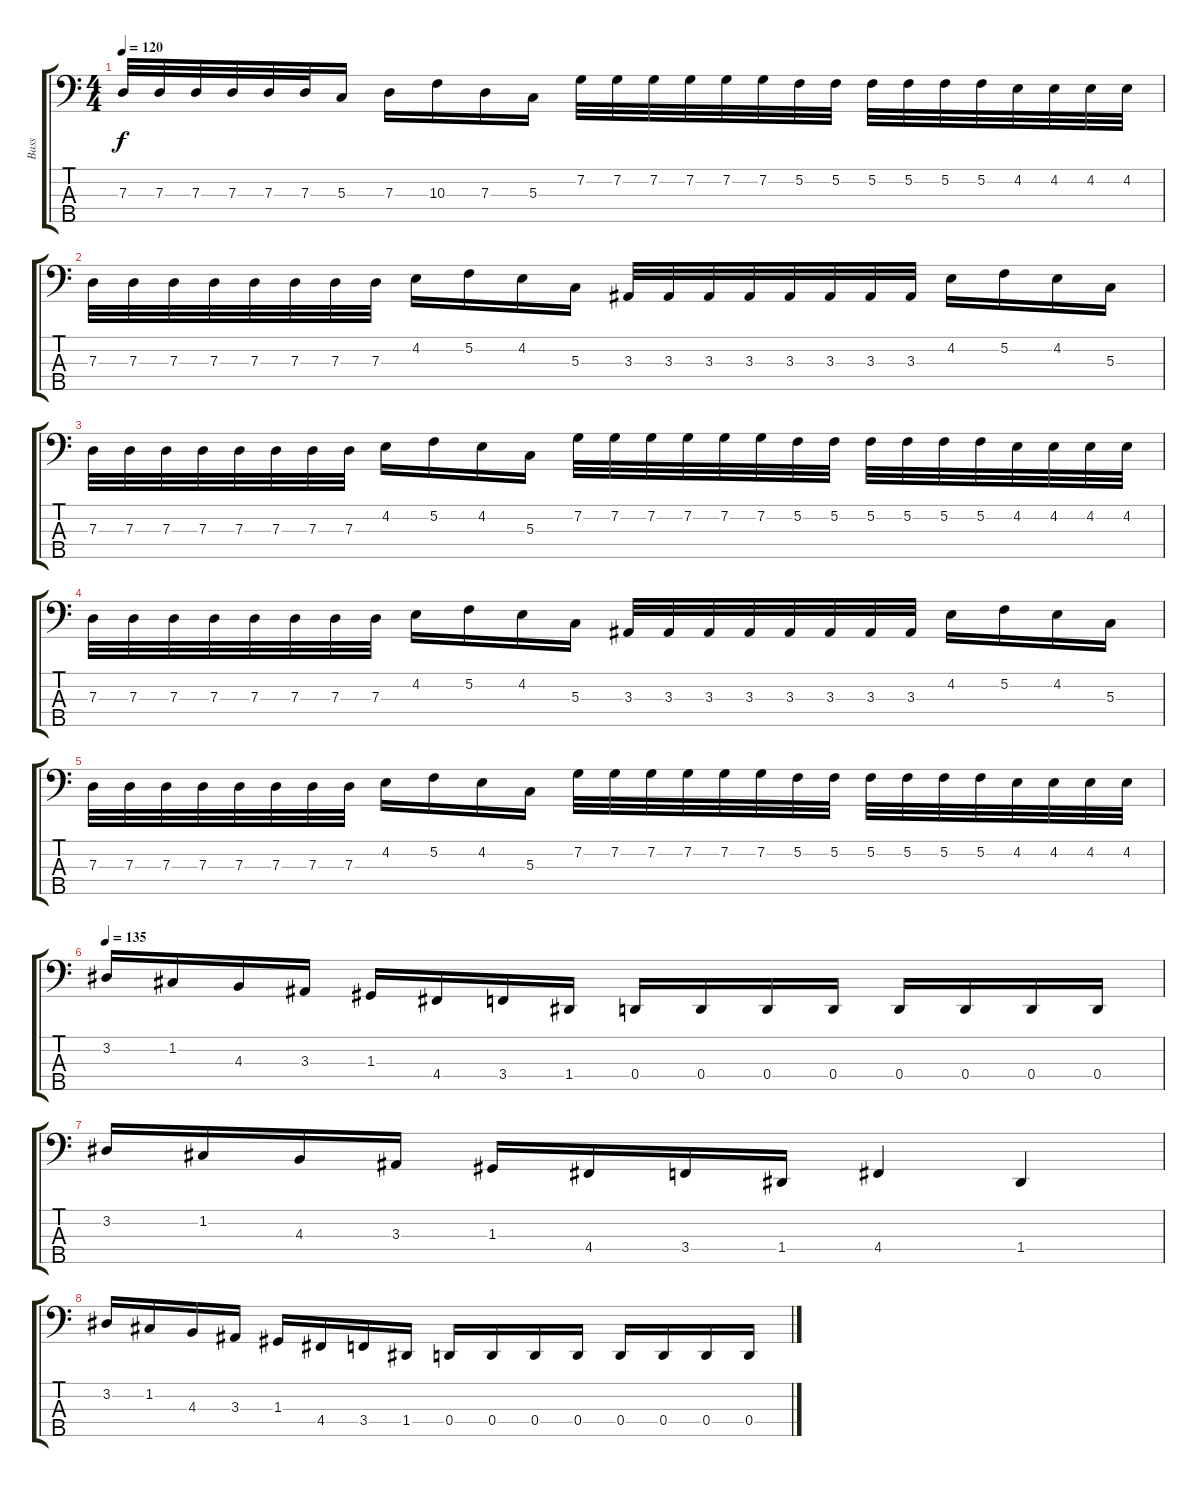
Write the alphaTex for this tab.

\track ("Bass" "Bass") {instrument electricbasspick}
\staff {score tabs}
\tuning (F2 C2 G1 D1 A0) {hide}
\ts (4 4)
\tempo 120
\clef f4
\ks c
7.3.32{dy f} 7.3.32 7.3.32 7.3.32 7.3.32 7.3.32 5.3.16 7.3.16 10.3.16 7.3.16 5.3.16 7.2.32 7.2.32 7.2.32 7.2.32 7.2.32 7.2.32 5.2.32 5.2.32 5.2.32 5.2.32 5.2.32 5.2.32 4.2.32 4.2.32 4.2.32 4.2.32 |
7.3.32 7.3.32 7.3.32 7.3.32 7.3.32 7.3.32 7.3.32 7.3.32 4.2.16 5.2.16 4.2.16 5.3.16 3.3.32 3.3.32 3.3.32 3.3.32 3.3.32 3.3.32 3.3.32 3.3.32 4.2.16 5.2.16 4.2.16 5.3.16 |
7.3.32 7.3.32 7.3.32 7.3.32 7.3.32 7.3.32 7.3.32 7.3.32 4.2.16 5.2.16 4.2.16 5.3.16 7.2.32 7.2.32 7.2.32 7.2.32 7.2.32 7.2.32 5.2.32 5.2.32 5.2.32 5.2.32 5.2.32 5.2.32 4.2.32 4.2.32 4.2.32 4.2.32 |
7.3.32 7.3.32 7.3.32 7.3.32 7.3.32 7.3.32 7.3.32 7.3.32 4.2.16 5.2.16 4.2.16 5.3.16 3.3.32 3.3.32 3.3.32 3.3.32 3.3.32 3.3.32 3.3.32 3.3.32 4.2.16 5.2.16 4.2.16 5.3.16 |
7.3.32 7.3.32 7.3.32 7.3.32 7.3.32 7.3.32 7.3.32 7.3.32 4.2.16 5.2.16 4.2.16 5.3.16 7.2.32 7.2.32 7.2.32 7.2.32 7.2.32 7.2.32 5.2.32 5.2.32 5.2.32 5.2.32 5.2.32 5.2.32 4.2.32 4.2.32 4.2.32 4.2.32 |
\tempo 135
3.2.16 1.2.16 4.3.16 3.3.16 1.3.16 4.4.16 3.4.16 1.4.16 0.4.16 0.4.16 0.4.16 0.4.16 0.4.16 0.4.16 0.4.16 0.4.16 |
3.2.16 1.2.16 4.3.16 3.3.16 1.3.16 4.4.16 3.4.16 1.4.16 4.4.4 1.4.4 |
3.2.16 1.2.16 4.3.16 3.3.16 1.3.16 4.4.16 3.4.16 1.4.16 0.4.16 0.4.16 0.4.16 0.4.16 0.4.16 0.4.16 0.4.16 0.4.16
